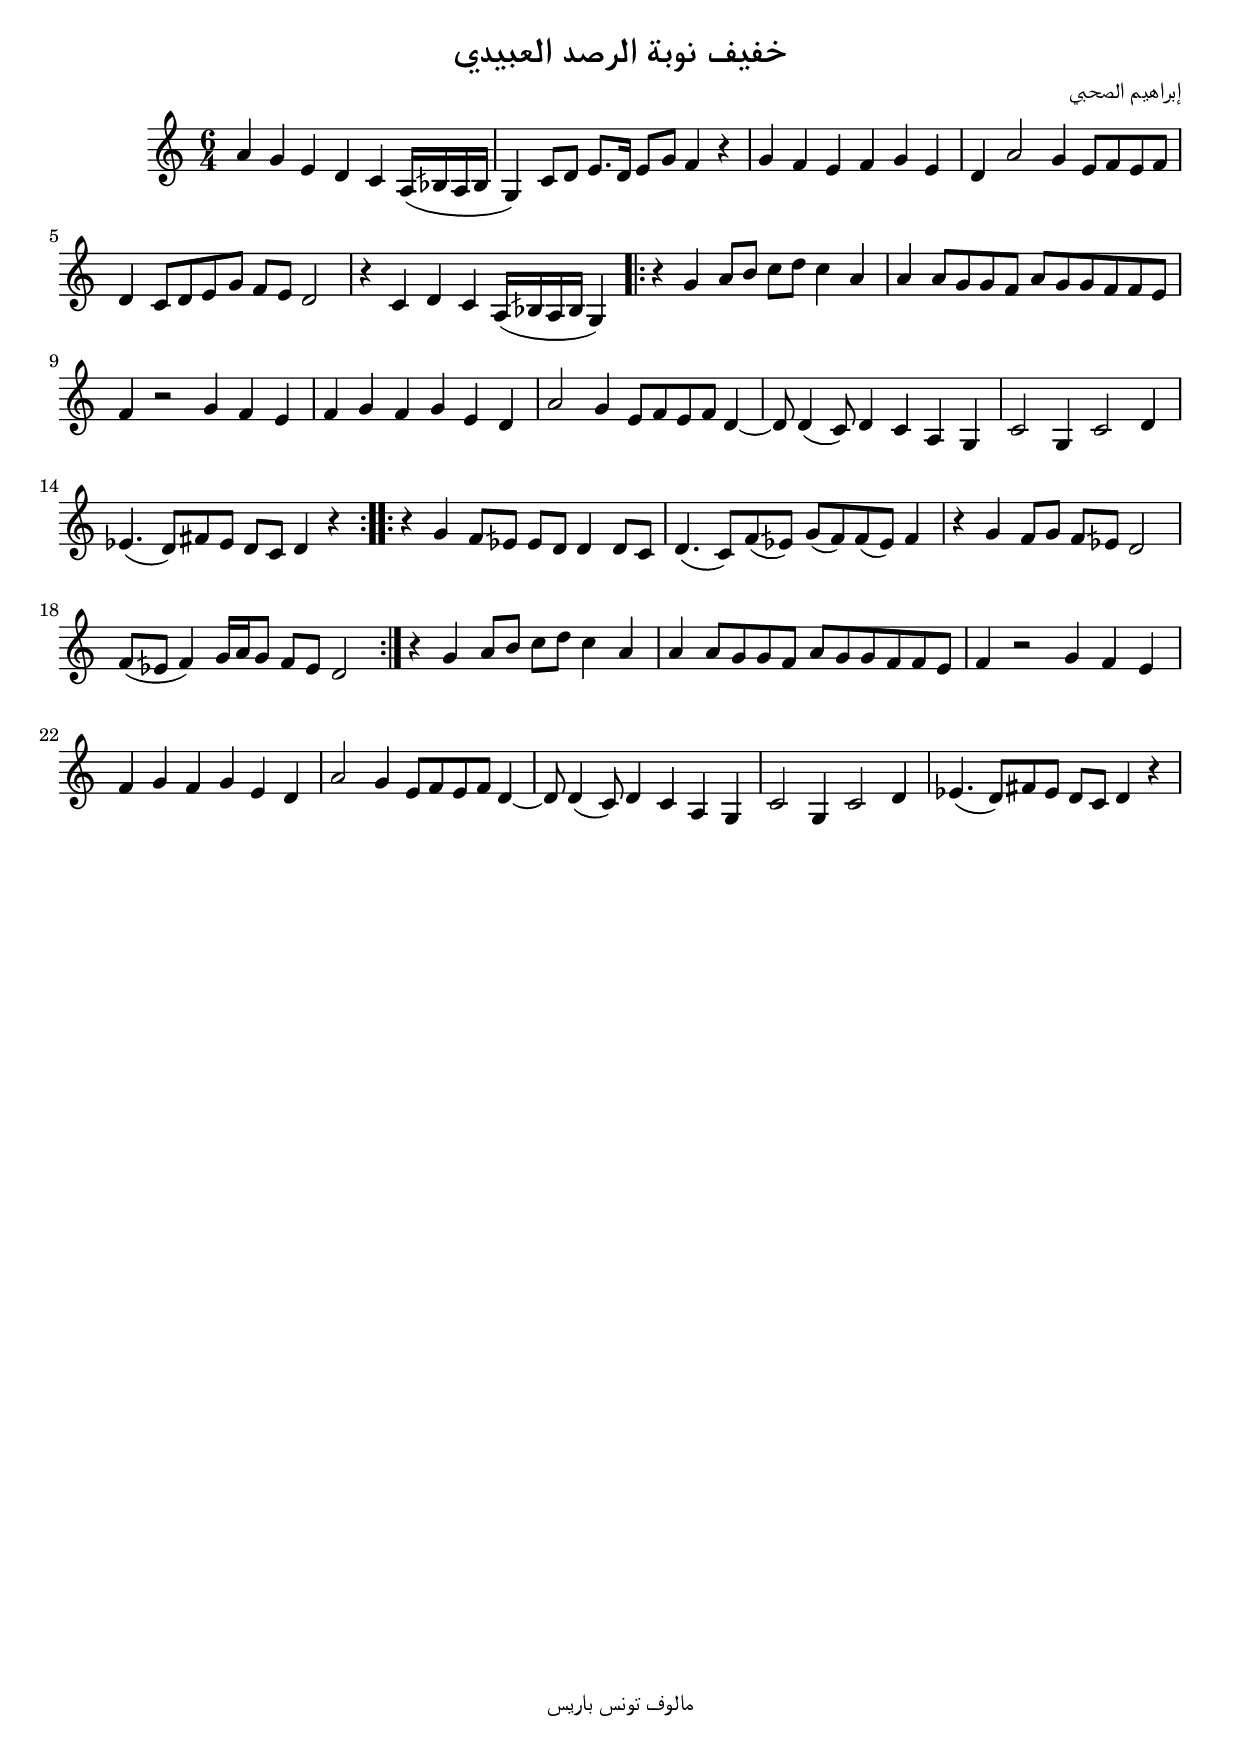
\language "italiano"
\include "arabic.ly"
\header {
  title = "خفيف نوبة الرصد العبيدي"
  composer = "إبراهيم الصحبي"
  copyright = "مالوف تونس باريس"
}
refrain = \relative do'
{
  r sol' la8 si do re do4 la |
  la la8 sol sol fa la sol sol fa fa mi |
  fa4 r2 sol4 fa mi |
  fa sol fa sol mi re |
  la'2 sol4 mi8 fa mi fa re4~ |
  re8 re4 (do8) re4 do la sol |
  do2 sol4 do2 re4 |
  mib4. (re8) fad mib re do re4 r4 |
}
khafif = \relative do'' {
  \time 6/4
  la sol mi re do la16 (sisb la sisb |
  sol4) do8 re mi8. re16 mi8 sol fa4 r |
  sol4 fa mi fa sol mi |
  re la'2 sol4 mi8 fa mi fa |
  re4 do8 re mi sol fa mi re2 |
  r4 do re do la16 (sisb la sisb sol4) |
  \repeat volta 5 \refrain
  \repeat volta 2
  {
    r sol' fa8 misb misb re re4 re8 do |
    re4. (do8) fa (misb) sol (fa) fa (misb) fa4 |
    r4 sol4 fa8 sol fa misb re2 |
    fa8 (misb fa4) sol16 la sol8 fa misb re2 |
  }
  \refrain
}
\book
{
  \score
  {
    \new Staff \with {midiInstrument = #"violin"} \khafif
    \layout { }
  }
  \score
  {
    \new StaffGroup
    <<
      \new Staff \new DrumStaff \drummode
      {
        \time 6/4
        \repeat unfold 26 {bd4 r sn sn sn r}
      }
      \new Staff \with {midiInstrument = #"violin"} \khafif
    >>
    \midi {
    \tempo 4 = 100
    }
  }
}